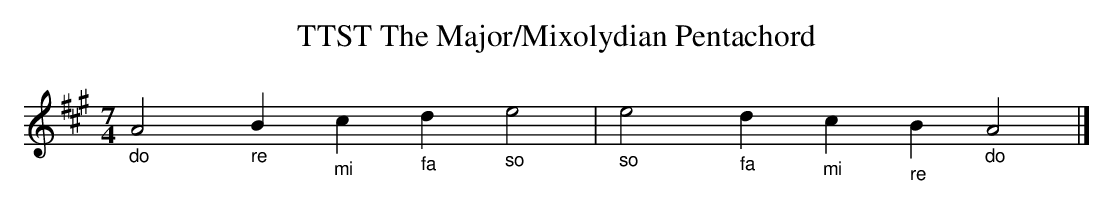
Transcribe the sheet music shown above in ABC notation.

X:1
T:The Major/Mixolydian Pentachord, TTST
M:7/4
L:1/4
K:A
"_do"A2 "_re"B "_mi"c "_fa"d "_so"e2 |\
"_so"e2 "_fa"d "_mi"c "_re"B "_do"A2|]
